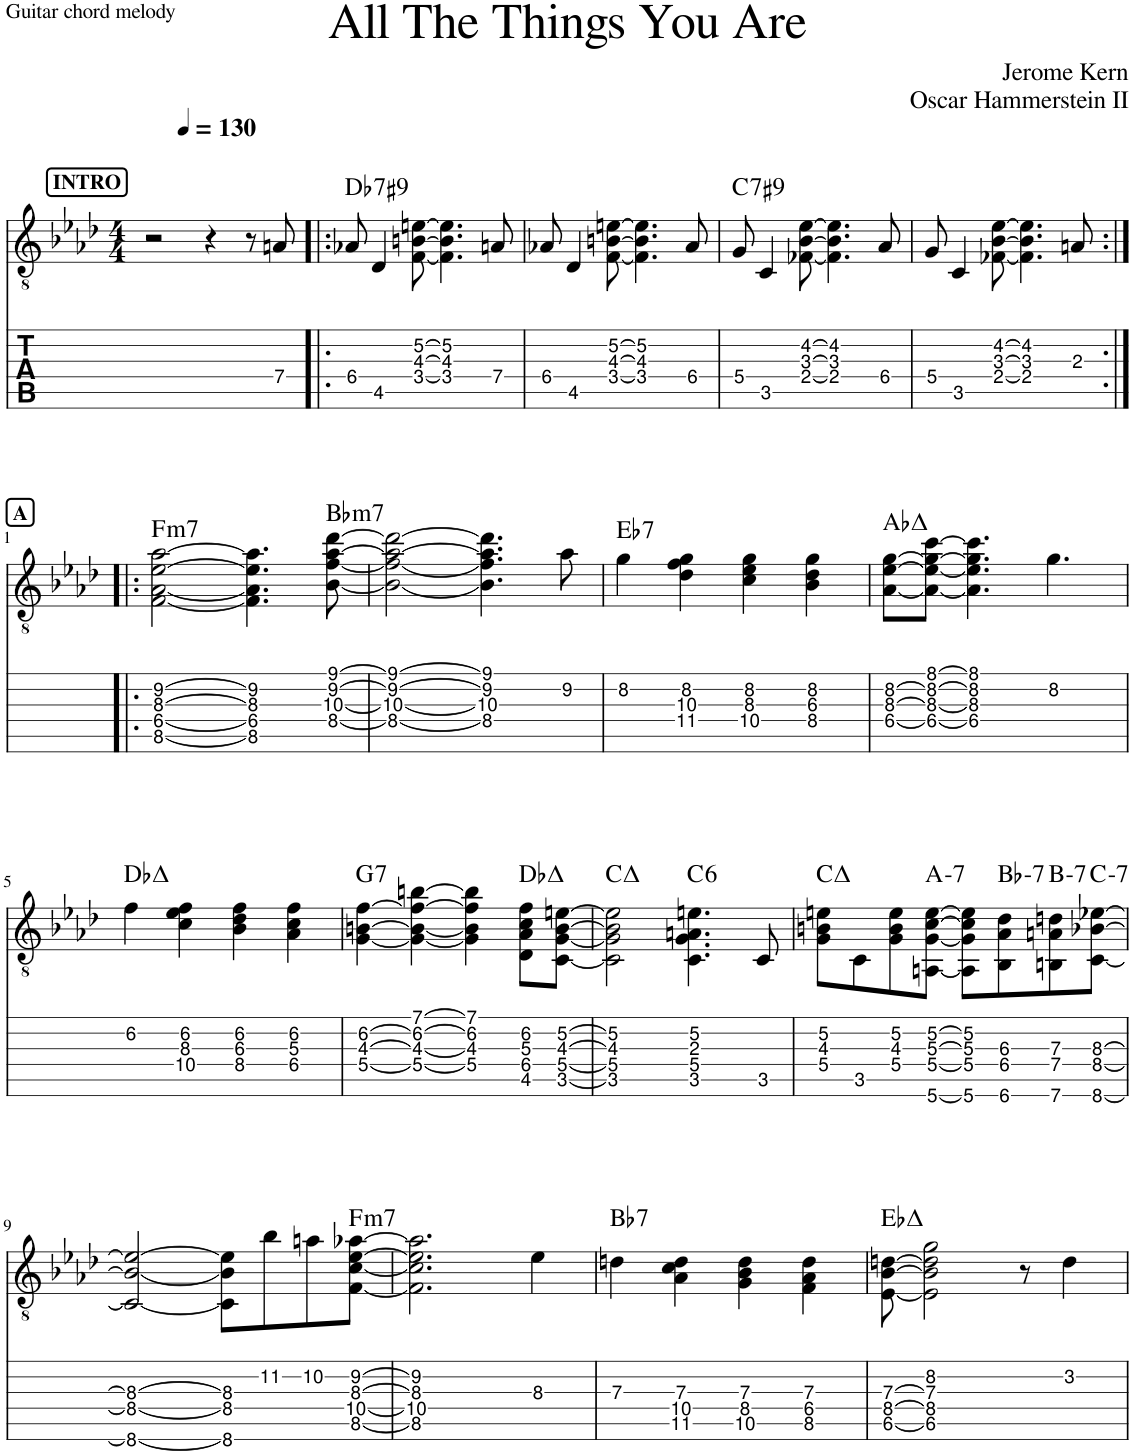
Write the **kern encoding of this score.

**kern	**kern	**harte
*part1	*part1	*part1
*staff2	*staff1	*
*I"Guitar	*	*
*stria6	*	*
*	*clefGv2	*
*k[f#]	*k[b-e-a-d-]	*
*M4/4	*M4/4	*
=	=	=
2r	2r	.
4r	4r	.
8r	8r	.
8A	8An/	.
=!|:	=!|:	=!|:
!!LO:REH:place=s1:a:B:cj:t=INTRO
*	*MM130	*
!	!	!LO:H:kt=7
8A-X	8A-X/	Db:7(#9)
4D-	4D-/	.
[8F [8B [8e	[8F\ [8Bn\ [8en\	.
4.F] 4.Bn] 4.en]	4.F\] 4.B\] 4.e\]	.
8A	8An/	.
=	=	=
8A-X	8A-X/	.
4D-	4D-/	.
[8F [8Bn [8en	[8F\ [8Bn\ [8en\	.
4.F] 4.B] 4.e]	4.F\] 4.B\] 4.e\]	.
8A-	8A-/	.
=	=	=
!	!	!LO:H:kt=7
8G	8G/	C:7(#9)
4C	4C/	.
[8F- [8B- [8e-	[8F-X\ [8B-\ [8e-\	.
4.F-] 4.B-] 4.e-]	4.F-\] 4.B-\] 4.e-\]	.
8A-	8A-/	.
=	=	=
8G	8G/	.
4C	4C/	.
[8F-X [8B- [8e-	[8F-X\ [8B-\ [8e-\	.
4.F-] 4.B-] 4.e-]	4.F-\] 4.B-\] 4.e-\]	.
8A	8An/	.
!!LO:LB:g=z
!!LO:REH:place=s1:a:B:cj:t=A
=1:|!|:	=1:|!|:	=1:|!|:
!	!	!LO:H:kt=m7
[2F [2A- [2e- [2a-	[2F\ [2A-\ [2e-\ [2a-\	F:min7
4.F] 4.A-] 4.e-] 4.a-]	4.F\] 4.A-\] 4.e-\] 4.a-\]	.
!	!	!LO:H:kt=m7
[8B- [8f [8a- [8dd-	[8B-\ [8f\ [8a-\ [8dd-\	Bb:min7
=2	=2	=2
2B-_ 2f_ 2a-_ 2dd-_	2B-\_ 2f\_ 2a-\_ 2dd-\_	.
4.B-] 4.f] 4.a-] 4.dd-]	4.B-\] 4.f\] 4.a-\] 4.dd-\]	.
8a-	8a-\	.
=3	=3	=3
!	!	!LO:H:kt=7
4g	4g\	Eb:7
4d- 4f 4g	4d-\ 4f\ 4g\	.
4c 4e- 4g	4c\ 4e-\ 4g\	.
4B- 4d- 4g	4B-\ 4d-\ 4g\	.
=4	=4	=4
[8A-\ [8e-\ [8g\L	[8A-\ [8e-\ [8g\L	Ab:maj
8A-_\ 8g_\ 8e-_\ [8cc\J	8A-\_ 8e-\_ 8g\_ [8cc\J	.
4.A-] 4.g] 4.e-] 4.cc]	4.A-\] 4.e-\] 4.g\] 4.cc\]	.
4.g	4.g\	.
!!LO:LB:g=z
=5	=5	=5
4f	4f\	Db:maj
4c 4e- 4f	4c\ 4e-\ 4f\	.
4B- 4d- 4f	4B-\ 4d-\ 4f\	.
4A- 4c 4f	4A-\ 4c\ 4f\	.
=6	=6	=6
!	!	!LO:H:kt=7
[4G [4B [4f	[4G\ [4Bn\ [4f\	G:7
4G_ 4B_ 4f_ [4b	4G\_ 4B\_ 4f\_ [4bn\	.
4G] 4B] 4f] 4b]	4G\] 4B\] 4f\] 4b\]	.
8D-\ 8A-\ 8c\ 8f\L	8D-\ 8A-\ 8c\ 8f\L	Db:maj
[8C\ [8G\ [8B\ [8e\J	[8C\ [8G\ [8B\ [8en\J	.
=7	=7	=7
2C] 2G] 2B] 2en]	2C\] 2G\] 2B\] 2e\]	C:maj
!	!	!LO:H:kt=6
4.C 4.G 4.A 4.en	4.C\ 4.G\ 4.An\ 4.en\	C:maj6
8C	8C/	.
=8	=8	=8
8G\ 8Bn\ 8en\L	8G\ 8Bn\ 8en\L	C:maj
8CJ	8C\	.
8G\ 8Bn\ 8en\L	8G\ 8B\ 8e\	.
!	!	!LO:H:kt=7
[8AA\ [8G\ [8c\ [8e\J	[8AAn\ [8G\ [8c\ [8e\J	A:min7
8AAn]\ 8G]\ 8c]\ 8e]\L	8AA\] 8G\] 8c\] 8e\]L	.
!	!	!LO:H:kt=7
8BB-\ 8A-\ 8d-\J	8BB-\ 8A-\ 8d-\	Bb:min7
!	!	!LO:H:kt=7
8BB\ 8A\ 8d\L	8BBn\ 8An\ 8dn\	B:min7
!	!	!LO:H:kt=7
[8C\ [8B-\ [8e-\J	[8C\ [8B-X\ [8e-X\J	C:min7
!!LO:LB:g=z
=9	=9	=9
2C_ 2B-X_ 2e-X_	2C/_ 2B-/_ 2e-/_	.
8C]\ 8B-]\ 8e-]\L	8C\] 8B-\] 8e-\]L	.
8b-J	8b-\	.
8aL	8an\	.
!	!	!LO:H:kt=m7
[8F\ [8c\ [8e-\ [8a-\J	[8F\ [8c\ [8e-\ [8a-X\J	F:min7
=10	=10	=10
2.F] 2.c] 2.e-] 2.a-X]	2.F\] 2.c\] 2.e-\] 2.a-\]	.
4e-	4e-\	.
=11	=11	=11
!	!	!LO:H:kt=7
4d	4dn\	Bb:7
4A- 4c 4d	4A-\ 4c\ 4d\	.
4G 4B- 4d	4G\ 4B-\ 4d\	.
4F 4A- 4d	4F\ 4A-\ 4d\	.
=12	=12	=12
[8E- [8B- [8d	[8E-\ [8B-\ [8dn\	Eb:maj
2E-] 2B-] 2d] 2g	2E-\] 2B-\] 2d\] 2g\	.
8r	8r	.
4d	4d\	.
=	=	=
*-	*-	*-
